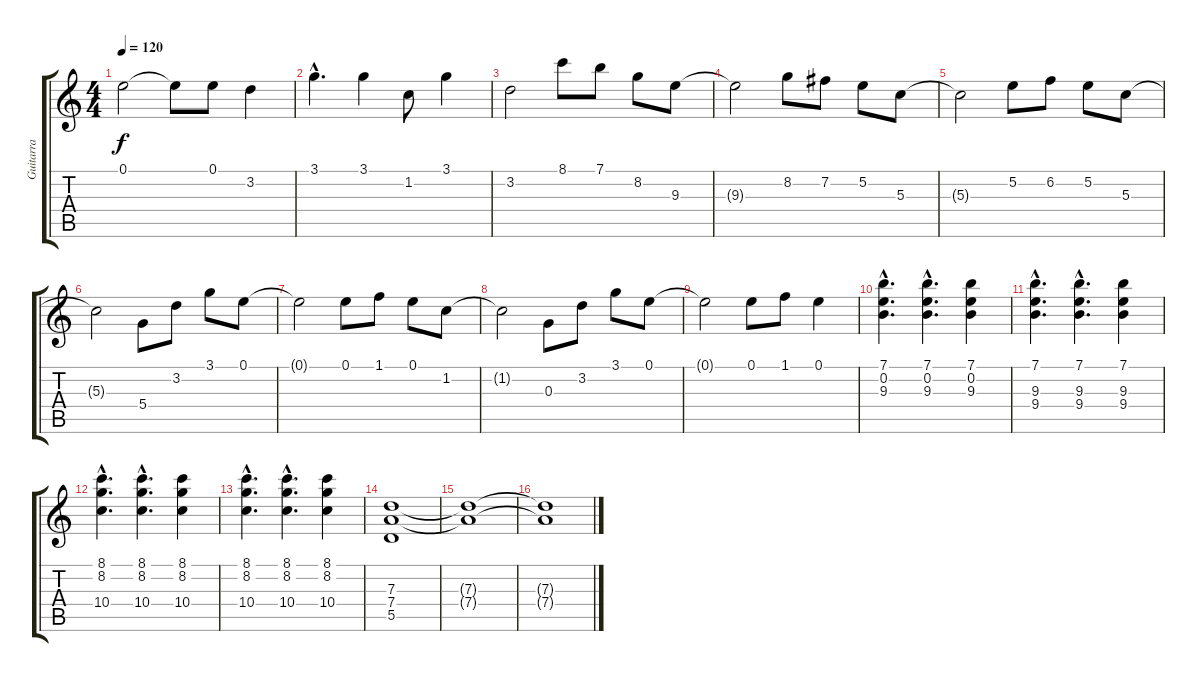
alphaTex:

\track ("Guitarra" "Guitarra") {instrument electricguitarjazz}
\staff {score tabs}
\tuning (E4 B3 G3 D3 A2 E2) {hide}
\ts (4 4)
\tempo 120
\clef g2
\ks c
0.1.2{dy f} 0.1{t}.8 0.1.8 3.2.4 |
3.1{hac}.4{d} 3.1.4 1.2.8 3.1.4 |
3.2.2 8.1.8 7.1.8 8.2.8 9.3.8 |
9.3{t}.2 8.2.8 7.2.8 5.2.8 5.3.8 |
5.3{t}.2 5.2.8 6.2.8 5.2.8 5.3.8 |
5.3{t}.2 5.4.8 3.2.8 3.1.8 0.1.8 |
0.1{t}.2 0.1.8 1.1.8 0.1.8 1.2.8 |
1.2{t}.2 0.3.8 3.2.8 3.1.8 0.1.8 |
0.1{t}.2 0.1.8 1.1.8 0.1.4 |
(7.1{hac} 0.2{hac} 9.3{hac}).4{d} (7.1{hac} 0.2{hac} 9.3{hac}).4{d} (7.1 0.2 9.3).4 |
(7.1{hac} 9.3{hac} 9.4{hac}).4{d} (7.1{hac} 9.3{hac} 9.4{hac}).4{d} (7.1 9.3 9.4).4 |
(8.1{hac} 8.2{hac} 10.4{hac}).4{d} (8.1{hac} 8.2{hac} 10.4{hac}).4{d} (8.1 8.2 10.4).4 |
(8.1{hac} 8.2{hac} 10.4{hac}).4{d} (8.1{hac} 8.2{hac} 10.4{hac}).4{d} (8.1 8.2 10.4).4 |
(7.3 7.4 5.5).1 |
(7.3{t} 7.4{t}).1 |
(7.3{t} 7.4{t}).1
